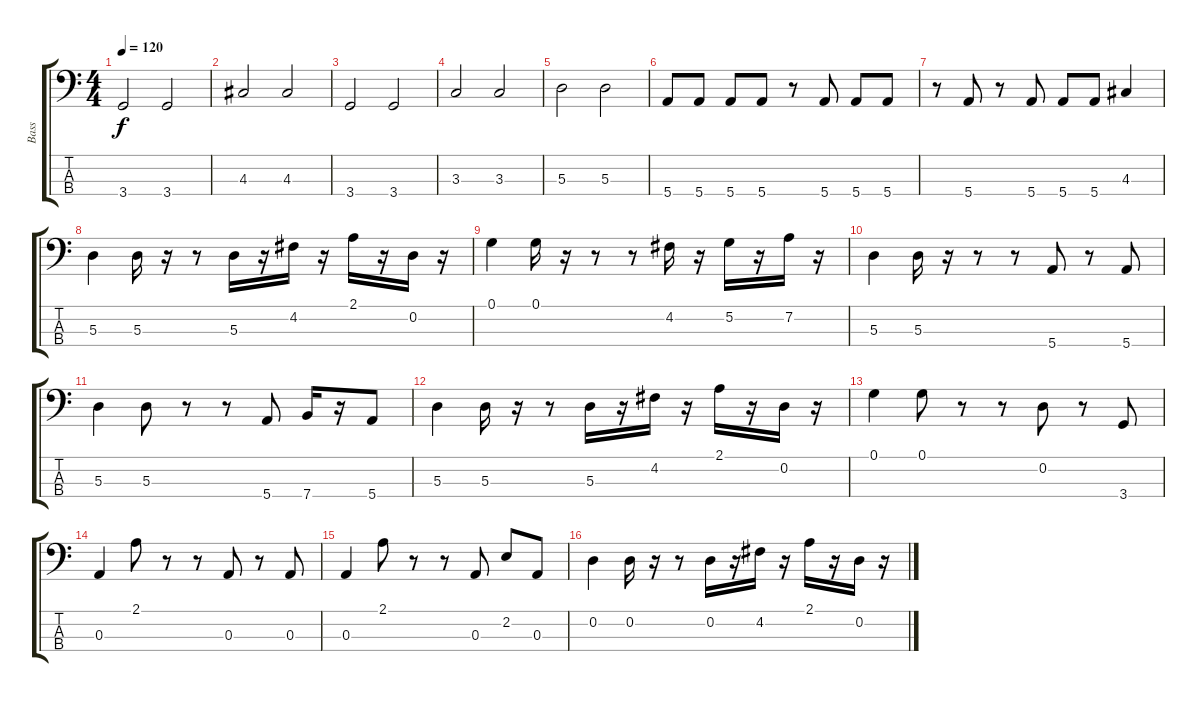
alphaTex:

\track ("Bass" "Bass") {instrument fretlessbass}
\staff {score tabs}
\tuning (G2 D2 A1 E1) {hide}
\ts (4 4)
\tempo 120
\clef f4
\ks c
3.4.2{dy f} 3.4.2 |
4.3.2 4.3.2 |
3.4.2 3.4.2 |
3.3.2 3.3.2 |
5.3.2 5.3.2 |
5.4.8 5.4.8 5.4.8 5.4.8 r.8 5.4.8 5.4.8 5.4.8 |
r.8 5.4.8 r.8 5.4.8 5.4.8 5.4.8 4.3.4 |
5.3.4 5.3.16 r.16 r.8 5.3.16 r.16 4.2.16 r.16 2.1.16 r.16 0.2.16 r.16 |
0.1.4 0.1.16 r.16 r.8 r.8 4.2.16 r.16 5.2.16 r.16 7.2.16 r.16 |
5.3.4 5.3.16 r.16 r.8 r.8 5.4.8 r.8 5.4.8 |
5.3.4 5.3.8 r.8 r.8 5.4.8 7.4.16 r.16 5.4.8 |
5.3.4 5.3.16 r.16 r.8 5.3.16 r.16 4.2.16 r.16 2.1.16 r.16 0.2.16 r.16 |
0.1.4 0.1.8 r.8 r.8 0.2.8 r.8 3.4.8 |
0.3.4 2.1.8 r.8 r.8 0.3.8 r.8 0.3.8 |
0.3.4 2.1.8 r.8 r.8 0.3.8 2.2.8 0.3.8 |
0.2.4 0.2.16 r.16 r.8 0.2.16 r.16 4.2.16 r.16 2.1.16 r.16 0.2.16 r.16
